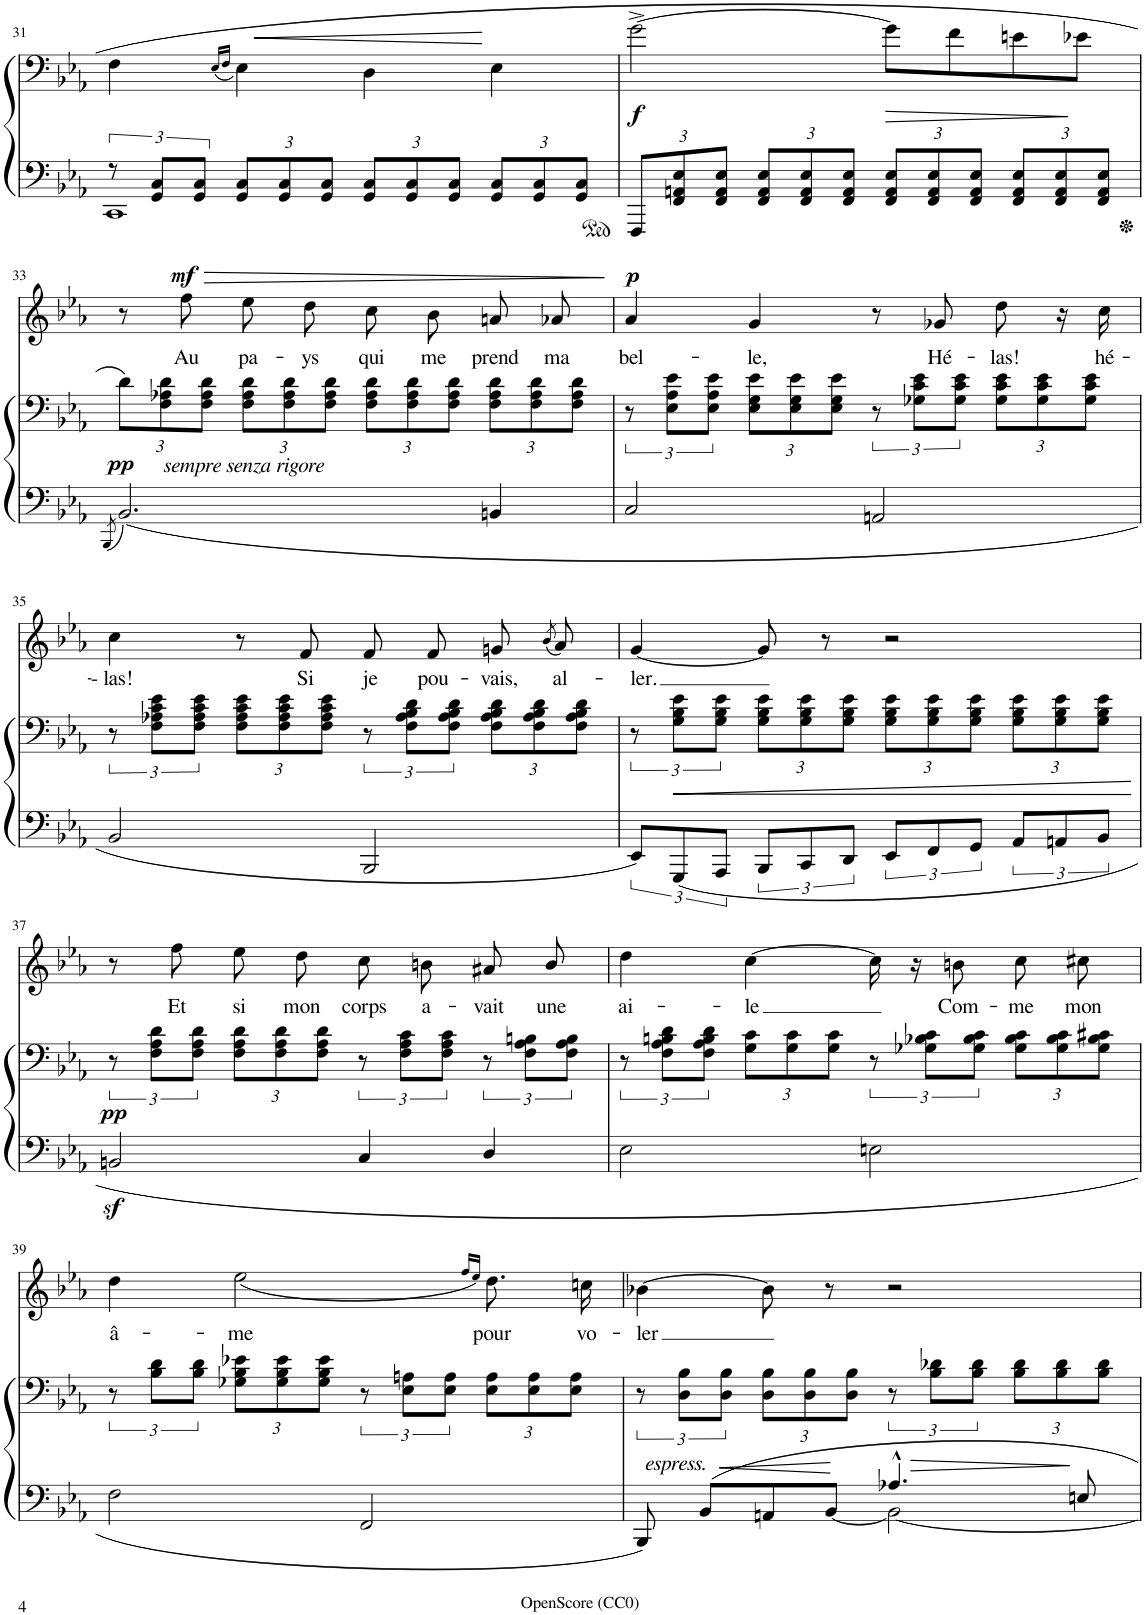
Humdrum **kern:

**kern	**kern	**dynam	**kern	**text	**dynam
*part2	*part2	*part2	*part1	*part1	*part1
*staff3	*staff2	*staff2/3	*staff1	*staff1	*staff1
*I"Piano	*	*	*I"Chant Voice	*	*
*I'Pno	*	*	*	*	*
!!LO:PB:g=z
*clefF4	*clefF4	*	*clefG2	*	*
*k[b-e-a-]	*k[b-e-a-]	*	*k[b-e-a-]	*	*
*M4/4	*M4/4	*	*M4/4	*	*
*met(c)	*met(c)	*	*met(c)	*	*
=31	=31	=31	=31	=31	=31
*^	*	*	*	*	*
12r	1CC	4F\	.	1r	.	.
12GG/ 12C/L	.	.	.	.	.	.
12GG/ 12C/J	.	.	.	.	.	.
.	.	(16qE-/LL	.	.	.	.
.	.	16qF/JJ	.	.	.	.
*Xbrackettup	*	*	*	*	*	*
12GG/ 12C/L	.	4E-\)	.	.	.	.
12GG/ 12C/	.	.	.	.	.	.
12GG/ 12C/J	.	.	.	.	.	.
12GG/ 12C/L	.	4D\	.	.	.	.
12GG/ 12C/	.	.	.	.	.	.
12GG/ 12C/J	.	.	.	.	.	.
12GG/ 12C/L	.	4E-\	.	.	.	.
12GG/ 12C/	.	.	.	.	.	.
12GG/ 12C/J	.	.	.	.	.	.
*v	*v	*	*	*	*	*
=32	=32	=32	=32	=32	=32
!	!	!LO:DY:b	!	!	!
12FFF/L	[2g^\	f	1r	.	.
12FF/ 12AAn/ 12E-/	.	.	.	.	.
12FF/ 12AA/ 12E-/J	.	.	.	.	.
12FF/ 12AA/ 12E-/L	.	.	.	.	.
12FF/ 12AA/ 12E-/	.	.	.	.	.
12FF/ 12AA/ 12E-/J	.	.	.	.	.
!	!	!LO:HP:b	!	!	!
12FF/ 12AA/ 12E-/L	8g\L]	>	.	.	.
12FF/ 12AA/ 12E-/	.	.	.	.	.
.	8f\	.	.	.	.
12FF/ 12AA/ 12E-/J	.	.	.	.	.
12FF/ 12AA/ 12E-/L	8en\	.	.	.	.
12FF/ 12AA/ 12E-/	.	.	.	.	.
.	8e-X\J	]	.	.	.
12FF/ 12AA/ 12E-/J	.	.	.	.	.
!!LO:LB:g=z
=33	=33	=33	=33	=33	=33
8qBBB-/	.	.	.	.	.
*	*Xbrackettup	*	*	*	*
!	!LO:TX:b:i:t=sempre senza rigore	!	!	!	!
!	!	!LO:DY:b	!	!	!
2.BB-/	12d\L	pp	8r	.	.
.	12F\ 12A-X\ 12d\	.	.	.	.
!	!	!	!	!LO:LY:b	!LO:HP:b
!	!	!	!	!	!LO:DY:n=1:a
.	.	.	8ff\	Au	> mf
.	12F\ 12A-\ 12d\J	.	.	.	.
!	!	!	!	!LO:LY:b	!
.	12F\ 12A-\ 12d\L	.	8ee-\	pa-	.
.	12F\ 12A-\ 12d\	.	.	.	.
!	!	!	!	!LO:LY:b	!
.	.	.	8dd\	-ys	.
.	12F\ 12A-\ 12d\J	.	.	.	.
!	!	!	!	!LO:LY:b	!
.	12F\ 12A-\ 12d\L	.	8cc\	qui	.
.	12F\ 12A-\ 12d\	.	.	.	.
!	!	!	!	!LO:LY:b	!
.	.	.	8b-\	me	.
.	12F\ 12A-\ 12d\J	.	.	.	.
!	!	!	!	!LO:LY:b	!
4BBn/	12F\ 12A-\ 12d\L	.	8an/	prend	.
.	12F\ 12A-\ 12d\	.	.	.	.
!	!	!	!	!LO:LY:b	!
.	.	.	8a-X/	ma	.
.	12F\ 12A-\ 12d\J	.	.	.	.
.	.	.	.	.	]
=34	=34	=34	=34	=34	=34
*	*brackettup	*	*	*	*
!	!	!	!	!LO:LY:b	!LO:DY:a
2C/	12r	.	4a-/	bel-	p
.	12E-\ 12A-\ 12e-\L	.	.	.	.
.	12E-\ 12A-\ 12e-\J	.	.	.	.
*	*Xbrackettup	*	*	*	*
!	!	!	!	!LO:LY:b	!
.	12E-\ 12G\ 12e-\L	.	4g/	-le,	.
.	12E-\ 12G\ 12e-\	.	.	.	.
.	12E-\ 12G\ 12e-\J	.	.	.	.
*	*brackettup	*	*	*	*
2AAn/	12r	.	8r	.	.
.	12G-X\ 12c\ 12e-\L	.	.	.	.
!	!	!	!	!LO:LY:b	!
.	.	.	8g-X/	Hé-	.
.	12G-\ 12c\ 12e-\J	.	.	.	.
*	*Xbrackettup	*	*	*	*
!	!	!	!	!LO:LY:b	!
.	12G-\ 12c\ 12e-\L	.	8dd\	-las!	.
.	12G-\ 12c\ 12e-\	.	.	.	.
.	.	.	16r	.	.
.	12G-\ 12c\ 12e-\J	.	.	.	.
!	!	!	!	!LO:LY:b	!
.	.	.	16cc\	hé-	.
!!LO:LB:g=z
=35	=35	=35	=35	=35	=35
*	*brackettup	*	*	*	*
!	!	!	!	!LO:LY:b	!
2BB-/	12r	.	4cc\	-- las!	.
.	12F\ 12A-X\ 12c\ 12e-\L	.	.	.	.
.	12F\ 12A-\ 12c\ 12e-\J	.	.	.	.
*	*Xbrackettup	*	*	*	*
.	12F\ 12A-\ 12c\ 12e-\L	.	8r	.	.
.	12F\ 12A-\ 12c\ 12e-\	.	.	.	.
!	!	!	!	!LO:LY:b	!
.	.	.	8f/	Si	.
.	12F\ 12A-\ 12c\ 12e-\J	.	.	.	.
*	*brackettup	*	*	*	*
!	!	!	!	!LO:LY:b	!
2BBB-/	12r	.	8f/	je	.
.	12F\ 12A-\ 12B-\ 12d\L	.	.	.	.
!	!	!	!	!LO:LY:b	!
.	.	.	8f/	pou-	.
.	12F\ 12A-\ 12B-\ 12d\J	.	.	.	.
*	*Xbrackettup	*	*	*	*
!	!	!	!	!LO:LY:b	!
.	12F\ 12A-\ 12B-\ 12d\L	.	8gn/	-vais,	.
.	12F\ 12A-\ 12B-\ 12d\	.	.	.	.
.	.	.	(8qb-/	.	.
!	!	!	!	!LO:LY:b	!
.	.	.	8a-/)	al-	.
.	12F\ 12A-\ 12B-\ 12d\J	.	.	.	.
=36	=36	=36	=36	=36	=36
*brackettup	*brackettup	*	*	*	*
!	!	!	!	!LO:LY:b	!
12EE-/L	12r	.	[4g/	-ler.	.
12GGG/	12G\ 12B-\ 12e-\L	.	.	.	.
12AAA-/J	12G\ 12B-\ 12e-\J	.	.	.	.
*	*Xbrackettup	*	*	*	*
12BBB-/L	12G\ 12B-\ 12e-\L	.	8g/]	.	.
12CC/	12G\ 12B-\ 12e-\	.	.	.	.
.	.	.	8r	.	.
12DD/J	12G\ 12B-\ 12e-\J	.	.	.	.
12EE-/L	12G\ 12B-\ 12e-\L	.	2r	.	.
12FF/	12G\ 12B-\ 12e-\	.	.	.	.
12GG/J	12G\ 12B-\ 12e-\J	.	.	.	.
12AA-/L	12G\ 12B-\ 12e-\L	.	.	.	.
12AAn/	12G\ 12B-\ 12e-\	.	.	.	.
12BB-/J	12G\ 12B-\ 12e-\J	.	.	.	.
!!LO:LB:g=z
=37	=37	=37	=37	=37	=37
*	*brackettup	*	*	*	*
!	!	!LO:DY:b	!	!	!
2BBnz</	12r	pp	8r	.	.
.	12F\ 12A-\ 12d\L	.	.	.	.
!	!	!	!	!LO:LY:b	!
.	.	.	8ff\	Et	.
.	12F\ 12A-\ 12d\J	.	.	.	.
*	*Xbrackettup	*	*	*	*
!	!	!	!	!LO:LY:b	!
.	12F\ 12A-\ 12d\L	.	8ee-\	si	.
.	12F\ 12A-\ 12d\	.	.	.	.
!	!	!	!	!LO:LY:b	!
.	.	.	8dd\	mon	.
.	12F\ 12A-\ 12d\J	.	.	.	.
*	*brackettup	*	*	*	*
!	!	!	!	!LO:LY:b	!
4C/	12r	.	8cc\	corps	.
.	12F\ 12A-\ 12c\L	.	.	.	.
!	!	!	!	!LO:LY:b	!
.	.	.	8bn\	a-	.
.	12F\ 12A-\ 12c\J	.	.	.	.
!	!	!	!	!LO:LY:b	!
4D/	12r	.	8a#X/	-vait	.
.	12F\ 12A-\ 12Bn\L	.	.	.	.
!	!	!	!	!LO:LY:b	!
.	.	.	8b/	une	.
.	12F\ 12A-\ 12B\J	.	.	.	.
=38	=38	=38	=38	=38	=38
!	!	!	!	!LO:LY:b	!
2E-\	12r	.	4dd\	ai-	.
.	12F\ 12A-\ 12Bn\ 12d\L	.	.	.	.
.	12F\ 12A-\ 12B\ 12d\J	.	.	.	.
*	*Xbrackettup	*	*	*	*
!	!	!	!	!LO:LY:b	!
.	12G\ 12c\L	.	[4cc\	-le	.
.	12G\ 12c\	.	.	.	.
.	12G\ 12c\J	.	.	.	.
*	*brackettup	*	*	*	*
2En\	12r	.	16cc\]	.	.
.	.	.	16r	.	.
.	12G-X\ 12B-X\ 12c\L	.	.	.	.
!	!	!	!	!LO:LY:b	!
.	.	.	8bn\	Com-	.
.	12G-\ 12B-\ 12c\J	.	.	.	.
*	*Xbrackettup	*	*	*	*
!	!	!	!	!LO:LY:b	!
.	12G-\ 12B-\ 12c\L	.	8cc\	-me	.
.	12G-\ 12B-\ 12c\	.	.	.	.
!	!	!	!	!LO:LY:b	!
.	.	.	8cc#X\	mon	.
.	12G-\ 12B-\ 12c#X\J	.	.	.	.
!!LO:LB:g=z
=39	=39	=39	=39	=39	=39
*	*brackettup	*	*	*	*
!	!	!	!	!LO:LY:b	!
2F\	12r	.	4dd\	â-	.
.	12B-\ 12d\L	.	.	.	.
.	12B-\ 12d\J	.	.	.	.
*	*Xbrackettup	*	*	*	*
!	!	!	!	!LO:LY:b	!
.	12G-X\ 12B-\ 12e-X\L	.	(<2ee-\	-me	.
.	12G-\ 12B-\ 12e-\	.	.	.	.
.	12G-\ 12B-\ 12e-\J	.	.	.	.
*	*brackettup	*	*	*	*
2FF/	12r	.	.	.	.
.	12E-\ 12An\L	.	.	.	.
.	12E-\ 12A\J	.	.	.	.
.	.	.	16qff/LL	.	.
.	.	.	16qee-/JJ)	.	.
*	*Xbrackettup	*	*	*	*
!	!	!	!	!LO:LY:b	!
.	12E-\ 12A\L	.	8.dd\	pour	.
.	12E-\ 12A\	.	.	.	.
.	12E-\ 12A\J	.	.	.	.
!	!	!	!	!LO:LY:b	!
.	.	.	16ccn\	vo-	.
=40	=40	=40	=40	=40	=40
*^	*	*	*	*	*
*	*	*brackettup	*	*	*	*
!	!	!	!	!	!LO:LY:b	!
8BBB-/	2ryy	12r	.	[4b-X\	-ler	.
!	!	!LO:TX:b:i:t=espress.	!	!	!	!
.	.	12D\ 12B-\L	.	.	.	.
8BB-/L	.	.	.	.	.	.
.	.	12D\ 12B-\J	.	.	.	.
*	*	*Xbrackettup	*	*	*	*
8AAn/	.	12D\ 12B-\L	.	8b-\]	.	.
.	.	12D\ 12B-\	.	.	.	.
[<8BB-/J	.	.	.	8r	.	.
.	.	12D\ 12B-\J	.	.	.	.
*	*	*brackettup	*	*	*	*
4.A-X^^/	2BB-\_	12r	.	2r	.	.
.	.	12B-\ 12d-X\L	.	.	.	.
.	.	12B-\ 12d-\J	.	.	.	.
*	*	*Xbrackettup	*	*	*	*
.	.	12B-\ 12d-\L	.	.	.	.
.	.	12B-\ 12d-\	.	.	.	.
8En/	.	.	.	.	.	.
.	.	12B-\ 12d-\J	.	.	.	.
*v	*v	*	*	*	*	*
=	=	=	=	=	=
*-	*-	*-	*-	*-	*-
